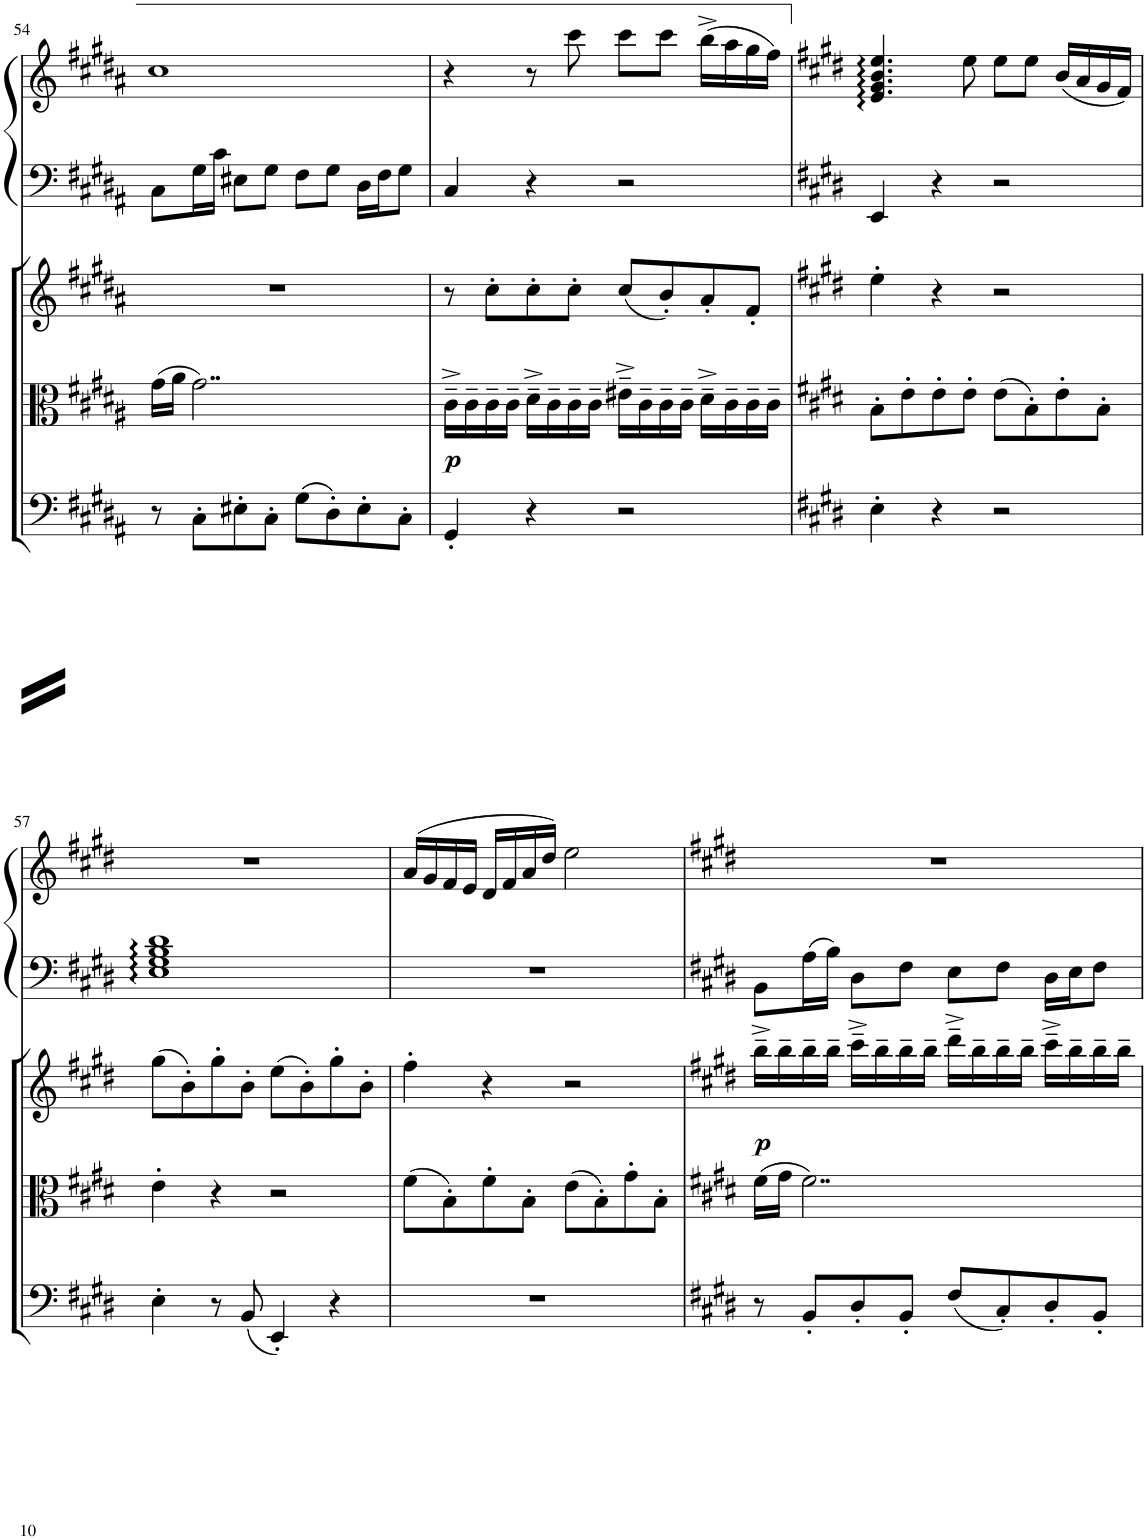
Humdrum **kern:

**kern	**kern	**dynam	**kern	**dynam	**kern	**kern
*part4	*part3	*part3	*part2	*part2	*part1	*part1
*staff5	*staff4	*staff4	*staff3	*staff3	*staff2	*staff1
*I"Violoncello	*I"Viola	*	*I"Housle	*	*I"Harfa	*
*I'Vc	*I'Vla	*	*	*	*	*
!!LO:PB:g=z
*clefF4	*clefC3	*	*clefG2	*	*clefF4	*clefG2
*k[f#c#g#d#a#]	*k[f#c#g#d#a#]	*	*k[f#c#g#d#a#]	*	*k[f#c#g#d#a#]	*k[f#c#g#d#a#]
*M4/4	*M4/4	*	*M4/4	*	*M4/4	*M4/4
=54	=54	=54	=54	=54	=54	=54
8r	(16g#\LL	.	1r	.	8C#\L	1cc#
.	16a#\JJ	.	.	.	.	.
8C#'\L	2..g#\)	.	.	.	16G#\L	.
.	.	.	.	.	16c#\JJ	.
8E#X'\	.	.	.	.	8E#X\L	.
8C#'\J	.	.	.	.	8G#\J	.
(8G#\L	.	.	.	.	8F#\L	.
8D#'\)	.	.	.	.	8G#\J	.
8E#'\	.	.	.	.	16D#\LL	.
.	.	.	.	.	16F#\J	.
8C#'\J	.	.	.	.	8G#\J	.
=55	=55	=55	=55	=55	=55	=55
!	!	!LO:DY:b	!	!	!	!
4GG#'/	16c#~^\LL	p	8r	.	4C#/	4r
.	16c#~\	.	.	.	.	.
.	16c#~\	.	8cc#'\L	.	.	.
.	16c#~\JJ	.	.	.	.	.
4r	16d#~^\LL	.	8cc#'\	.	4r	8r
.	16c#~\	.	.	.	.	.
.	16c#~\	.	8cc#'\J	.	.	8ccc#\
.	16c#~\JJ	.	.	.	.	.
2r	16e#X~^\LL	.	(8cc#/L	.	2r	8ccc#\L
.	16c#~\	.	.	.	.	.
.	16c#~\	.	8b'/)	.	.	8ccc#\J
.	16c#~\JJ	.	.	.	.	.
.	16d#~^\LL	.	8a#'/	.	.	(16bb^\LL
.	16c#~\	.	.	.	.	16aa#\
.	16c#~\	.	8f#'/J	.	.	16gg#\
.	16c#~\JJ	.	.	.	.	16ff#\JJ)
=56	=56	=56	=56	=56	=56	=56
*k[f#c#g#d#]	*k[f#c#g#d#]	*	*k[f#c#g#d#]	*	*k[f#c#g#d#]	*k[f#c#g#d#]
4E'\	8B'\L	.	4ee'\	.	4EE/	4.e/ 4.g#/ 4.b/ 4.ee/
.	8e'\	.	.	.	.	.
4r	8e'\	.	4r	.	4r	.
.	8e'\J	.	.	.	.	8ee\
2r	(8e\L	.	2r	.	2r	8ee\L
.	8B'\)	.	.	.	.	8ee\J
.	8e'\	.	.	.	.	(16b/LL
.	.	.	.	.	.	16a/
.	8B'\J	.	.	.	.	16g#/
.	.	.	.	.	.	16f#/JJ)
!!LO:LB:g=z
=57	=57	=57	=57	=57	=57	=57
4E'\	4e'\	.	(8gg#\L	.	1E 1G# 1B 1d#	1r
.	.	.	8b'\)	.	.	.
8r	4r	.	8gg#'\	.	.	.
(8BB/	.	.	8b'\J	.	.	.
4EE'/)	2r	.	(8ee\L	.	.	.
.	.	.	8b'\)	.	.	.
4r	.	.	8gg#'\	.	.	.
.	.	.	8b'\J	.	.	.
=58	=58	=58	=58	=58	=58	=58
1r	(8f#\L	.	4ff#'\	.	1r	(>16a/LL
.	.	.	.	.	.	16g#/
.	8B'\)	.	.	.	.	16f#/
.	.	.	.	.	.	16e/JJ
.	8f#'\	.	4r	.	.	16d#/LL
.	.	.	.	.	.	16f#/
.	8B'\J	.	.	.	.	16a/
.	.	.	.	.	.	16dd#/JJ)
.	(8e\L	.	2r	.	.	2ee\
.	8B'\)	.	.	.	.	.
.	8g#'\	.	.	.	.	.
.	8B'\J	.	.	.	.	.
=59	=59	=59	=59	=59	=59	=59
*k[f#c#g#d#]	*k[f#c#g#d#]	*	*k[f#c#g#d#]	*	*k[f#c#g#d#]	*k[f#c#g#d#]
!	!	!	!	!LO:DY:b	!	!
8r	(16f#\LL	.	16bb~^\LL	p	8BB\L	1r
.	16g#\JJ	.	16bb~\	.	.	.
8BB'/L	2..f#\)	.	16bb~\	.	16A\L	.
.	.	.	16bb~\JJ	.	16B\JJ	.
8D#'/	.	.	16ccc#~^\LL	.	8D#\L	.
.	.	.	16bb~\	.	.	.
8BB'/J	.	.	16bb~\	.	8F#\J	.
.	.	.	16bb~\JJ	.	.	.
(8F#/L	.	.	16ddd#~^\LL	.	8E\L	.
.	.	.	16bb~\	.	.	.
8C#'/)	.	.	16bb~\	.	8F#\J	.
.	.	.	16bb~\JJ	.	.	.
8D#'/	.	.	16ccc#~^\LL	.	16D#\LL	.
.	.	.	16bb~\	.	16E\J	.
8BB'/J	.	.	16bb~\	.	8F#\J	.
.	.	.	16bb~\JJ	.	.	.
=	=	=	=	=	=	=
*-	*-	*-	*-	*-	*-	*-
